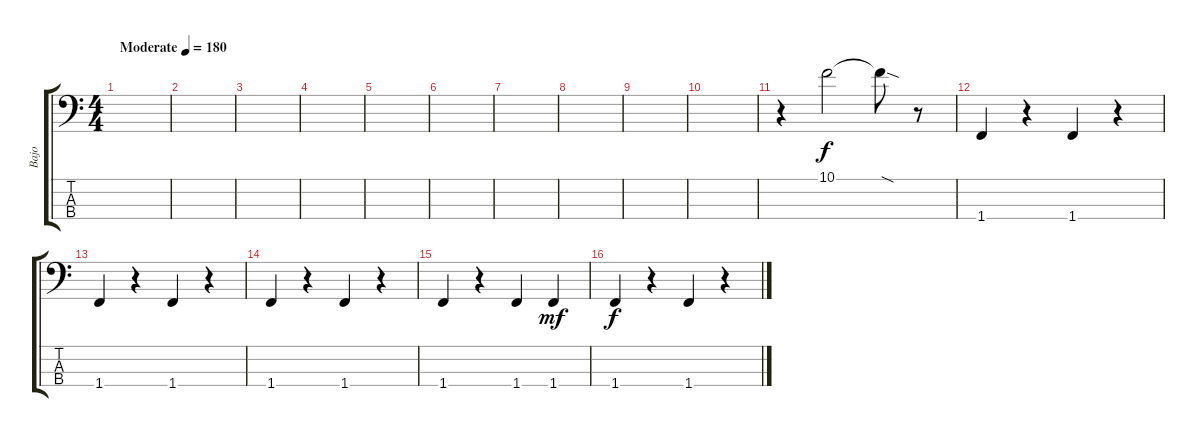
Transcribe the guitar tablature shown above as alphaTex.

\track ("Bajo" "Bajo") {instrument electricbassfinger}
\staff {score tabs}
\tuning (G2 D2 A1 E1) {hide}
\ts (4 4)
\tempo (180 "Moderate")
\clef f4
\ks c
|
|
|
|
|
|
|
|
|
|
r.4 10.1.2 10.1{sod t}.8 r.8 |
1.4.4 r.4 1.4.4 r.4 |
1.4.4 r.4 1.4.4 r.4 |
1.4.4 r.4 1.4.4 r.4 |
1.4.4 r.4 1.4.4 1.4.4{dy mf} |
1.4.4{dy f} r.4 1.4.4 r.4
